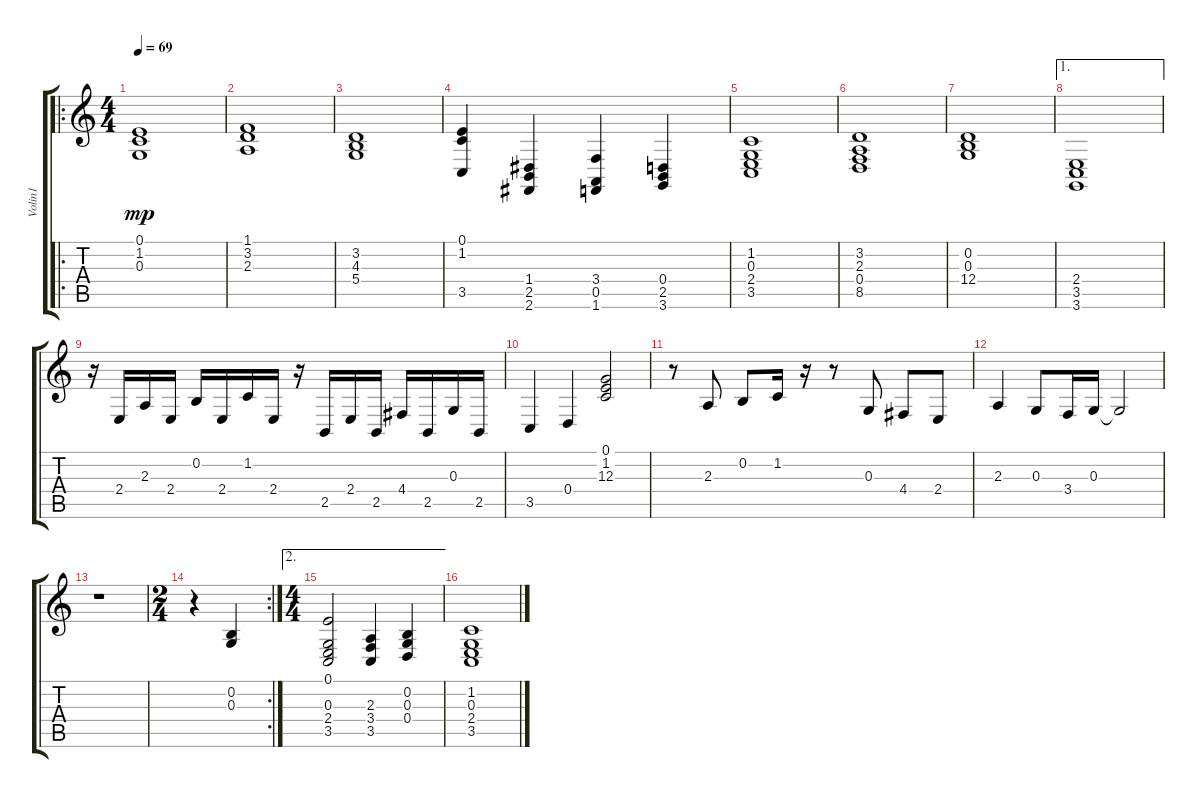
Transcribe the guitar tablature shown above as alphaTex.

\track ("Volin1" "Volin1") {instrument stringensemble1}
\staff {score tabs}
\tuning (E4 B3 G3 D3 A2 E2) {hide}
\ro
\ts (4 4)
\tempo 69
\clef g2
\ks c
(0.1 1.2 0.3).1{dy mp} |
(1.1 3.2 2.3).1 |
(3.2 4.3 5.4).1 |
(0.1 1.2 3.5).4 (1.4 2.5 2.6).4 (3.4 0.5 1.6).4 (0.4 2.5 3.6).4 |
(1.2 0.3 2.4 3.5).1{txt " "} |
(3.2 2.3 0.4 8.5).1 |
(0.2 0.3 12.4).1 |
\ae 1
(2.4 3.5 3.6).1 |
r.16 2.4.16 2.3.16 2.4.16 0.2.16 2.4.16 1.2.16 2.4.16 r.16 2.5.16 2.4.16 2.5.16 4.4.16 2.5.16 0.3.16 2.5.16 |
3.5.4 0.4.4 (0.1 1.2 12.3).2 |
r.8 2.3.8 0.2.8 1.2.16 r.16 r.8 0.3.8 4.4.8 2.4.8 |
2.3.4 0.3.8 3.4.16 0.3.16 0.3{t}.2 |
r.1 |
\rc 2
\ts (2 4)
r.4 (0.2 0.3).4 |
\ae 2
\ts (4 4)
(0.1 0.3 2.4 3.5).2 (2.3 3.4 3.5).4 (0.2 0.3 0.4).4 |
(1.2 0.3 2.4 3.5).1
